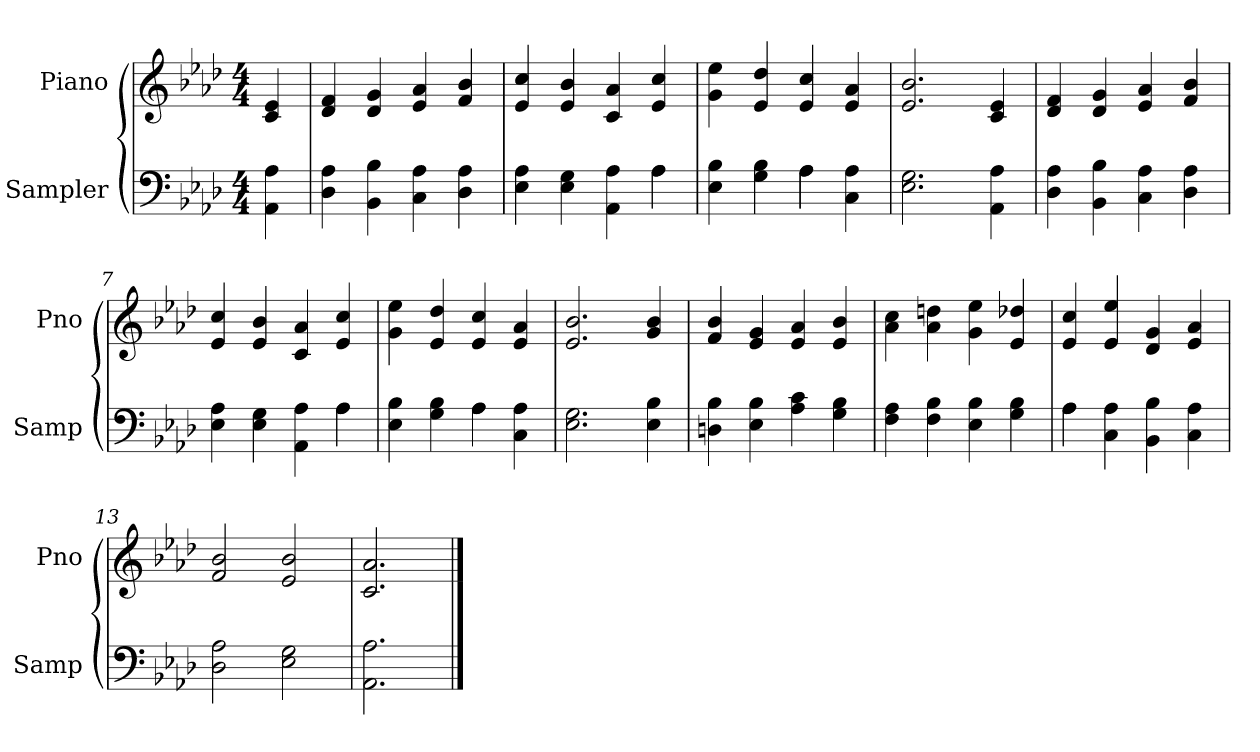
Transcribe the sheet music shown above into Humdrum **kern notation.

**kern	**kern
*part2	*part1
*staff2	*staff1
*I"Sampler	*I"Piano
*I'Samp	*I'Pno
*clefF4	*clefG2
*k[b-e-a-d-]	*k[b-e-a-d-]
*A-:	*A-:
*M4/4	*M4/4
=1	=1
4AA- 4A-	4c 4e-
=2	=2
4D- 4A-	4d- 4f
4BB- 4B-	4d- 4g
4C 4A-	4e- 4a-
4D- 4A-	4f 4b-
=3	=3
*^	*
4E- 4A-	2.ryy	4e- 4cc
4E- 4G	.	4e- 4b-
4AA- 4A-	.	4c 4a-
4A-\	4A-	4e- 4cc
=4	=4	=4
4E- 4B-	2ryy	4g 4ee-
4G 4B-	.	4e- 4dd-
4A-\	4A-	4e- 4cc
4C 4A-	4ryy	4e- 4a-
*v	*v	*
=5	=5
2.E- 2.G	2.e- 2.b-
4AA- 4A-	4c 4e-
=6	=6
4D- 4A-	4d- 4f
4BB- 4B-	4d- 4g
4C 4A-	4e- 4a-
4D- 4A-	4f 4b-
=7	=7
*^	*
4E- 4A-	2.ryy	4e- 4cc
4E- 4G	.	4e- 4b-
4AA- 4A-	.	4c 4a-
4A-\	4A-	4e- 4cc
=8	=8	=8
4E- 4B-	2ryy	4g 4ee-
4G 4B-	.	4e- 4dd-
4A-\	4A-	4e- 4cc
4C 4A-	4ryy	4e- 4a-
*v	*v	*
=9	=9
2.E- 2.G	2.e- 2.b-
4E- 4B-	4g 4b-
=10	=10
4Dn 4B-	4f 4b-
4E- 4B-	4e- 4g
4A- 4c	4e- 4a-
4G 4B-	4e- 4b-
=11	=11
4F 4A-	4a- 4cc
4F 4B-	4a- 4ddn
4E- 4B-	4g 4ee-
4G 4B-	4e- 4dd-X
=12	=12
*^	*
4A-\	4A-	4e- 4cc
4C 4A-	2.ryy	4e- 4ee-
4BB- 4B-	.	4d- 4g
4C 4A-	.	4e- 4a-
*v	*v	*
=13	=13
2D- 2A-	2f 2b-
2E- 2G	2e- 2b-
=14	=14
2.AA- 2.A-	2.c 2.a-
==	==
*-	*-
